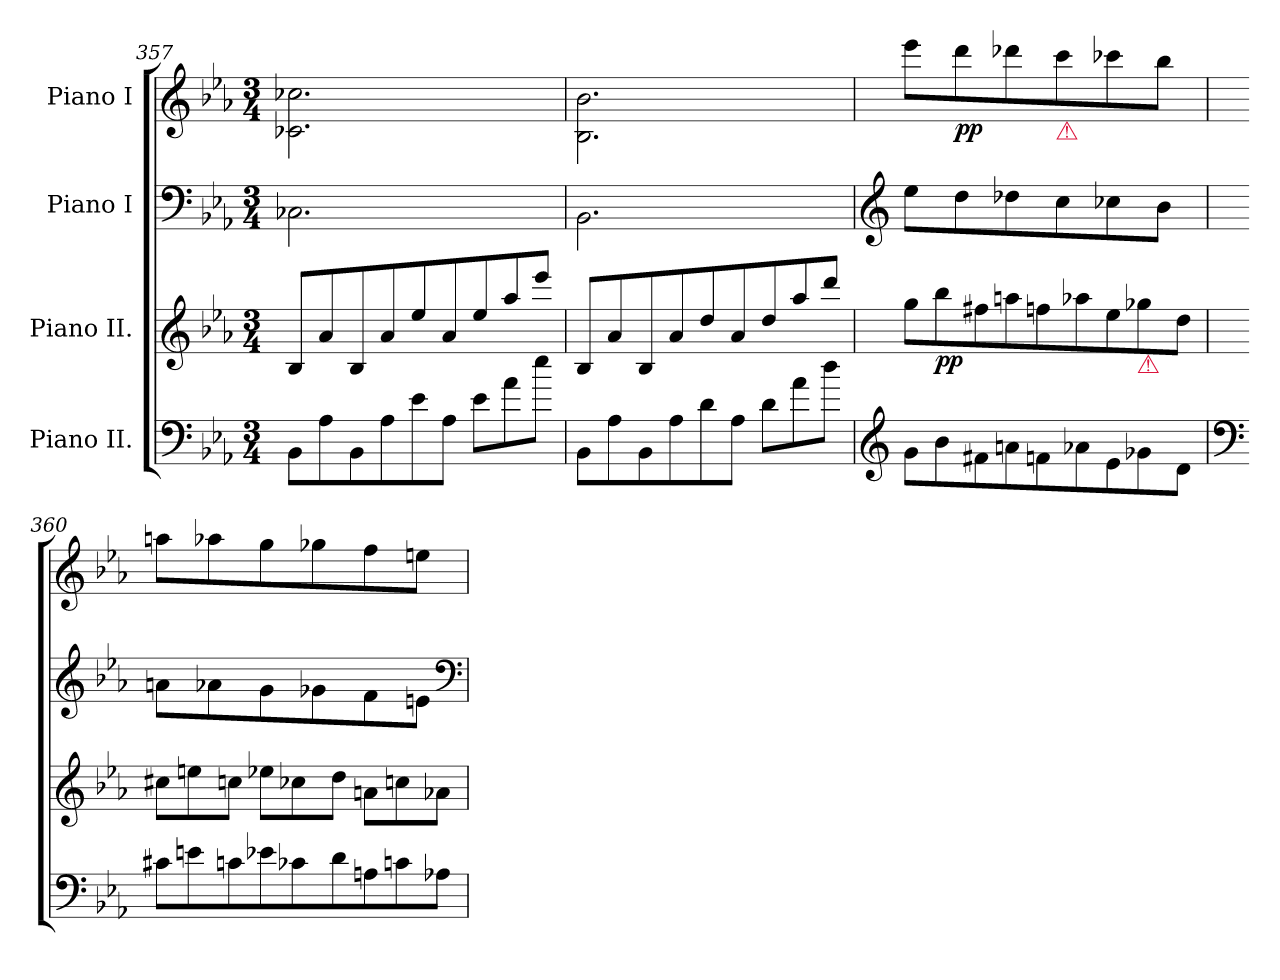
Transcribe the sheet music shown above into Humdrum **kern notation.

**kern	**kern	**dynam	**kern	**kern	**dynam
*part4	*part3	*part3	*part2	*part1	*part1
*staff4	*staff3	*staff3	*staff2	*staff1	*staff1
*I"Piano II.	*I"Piano II.	*	*I"Piano I	*I"Piano I	*
*clefF4	*clefG2	*	*clefF4	*clefG2	*
*k[b-e-a-]	*k[b-e-a-]	*	*k[b-e-a-]	*k[b-e-a-]	*
*M3/4	*M3/4	*	*M3/4	*M3/4	*
*Xtuplet	*Xtuplet	*	*	*	*
=357	=357	=357	=357	=357	=357
12BB-\L	12B-/L	.	2.C-X\	2.c-X\ 2.cc-X\	.
12A-\	12a-/	.	.	.	.
12BB-\	12B-/	.	.	.	.
12A-\	12a-/	.	.	.	.
12e-\	12ee-/	.	.	.	.
12A-\J	12a-/	.	.	.	.
12e-\L	12ee-/	.	.	.	.
12a-\	12aa-/	.	.	.	.
12ee-\J	12eee-/J	.	.	.	.
=358	=358	=358	=358	=358	=358
12BB-\L	12B-/L	.	2.BB-\	2.B-\ 2.b-\	.
12A-\	12a-/	.	.	.	.
12BB-\	12B-/	.	.	.	.
12A-\	12a-/	.	.	.	.
12d\	12dd/	.	.	.	.
12A-\J	12a-/	.	.	.	.
12d\L	12dd/	.	.	.	.
12a-\	12aa-/	.	.	.	.
12dd\J	12ddd/J	.	.	.	.
=359	=359	=359	=359	=359	=359
*clefG2	*	*	*clefG2	*	*
12g\L	12gg\L	.	8ee-\L	8eee-\L	.
12b-\	12bb-\	pp	.	.	.
.	.	.	8dd\	8ddd\	pp
12f#X\	12ff#X\	.	.	.	.
12an\	12aan\	.	8dd-X\	8ddd-X\	.
12fn\	12ffn\	.	.	.	.
!	!	!	!	!LO:TX:b:color=crimson:t=⚠	!
.	.	.	8cc\	8ccc\	.
12a-X\	12aa-X\	.	.	.	.
12e-\	12ee-\	.	8cc-X\	8ccc-X\	.
!	!LO:TX:b:color=crimson:t=⚠	!	!	!	!
12g-X\	12gg-X\	.	.	.	.
.	.	.	8b-\J	8bb-\J	.
12d\J	12dd\J	.	.	.	.
=360	=360	=360	=360	=360	=360
*clefF4	*	*	*	*	*
12c#X\L	12cc#X\L	.	8an\L	8aan\L	.
12en\	12een\	.	.	.	.
.	.	.	8a-X\	8aa-X\	.
12cn\	12ccn\J	.	.	.	.
12e-X\	12ee-X\L	.	8g\	8gg\	.
12c-X\	12cc-X\	.	.	.	.
.	.	.	8g-X\	8gg-X\	.
12d\	12dd\J	.	.	.	.
12An\	12an\L	.	8f\	8ff\	.
12cn\	12ccn\	.	.	.	.
.	.	.	8en\J	8een\J	.
12A-X\J	12a-X\J	.	.	.	.
*	*	*	*clefF4	*	*
=	=	=	=	=	=
*-	*-	*-	*-	*-	*-
